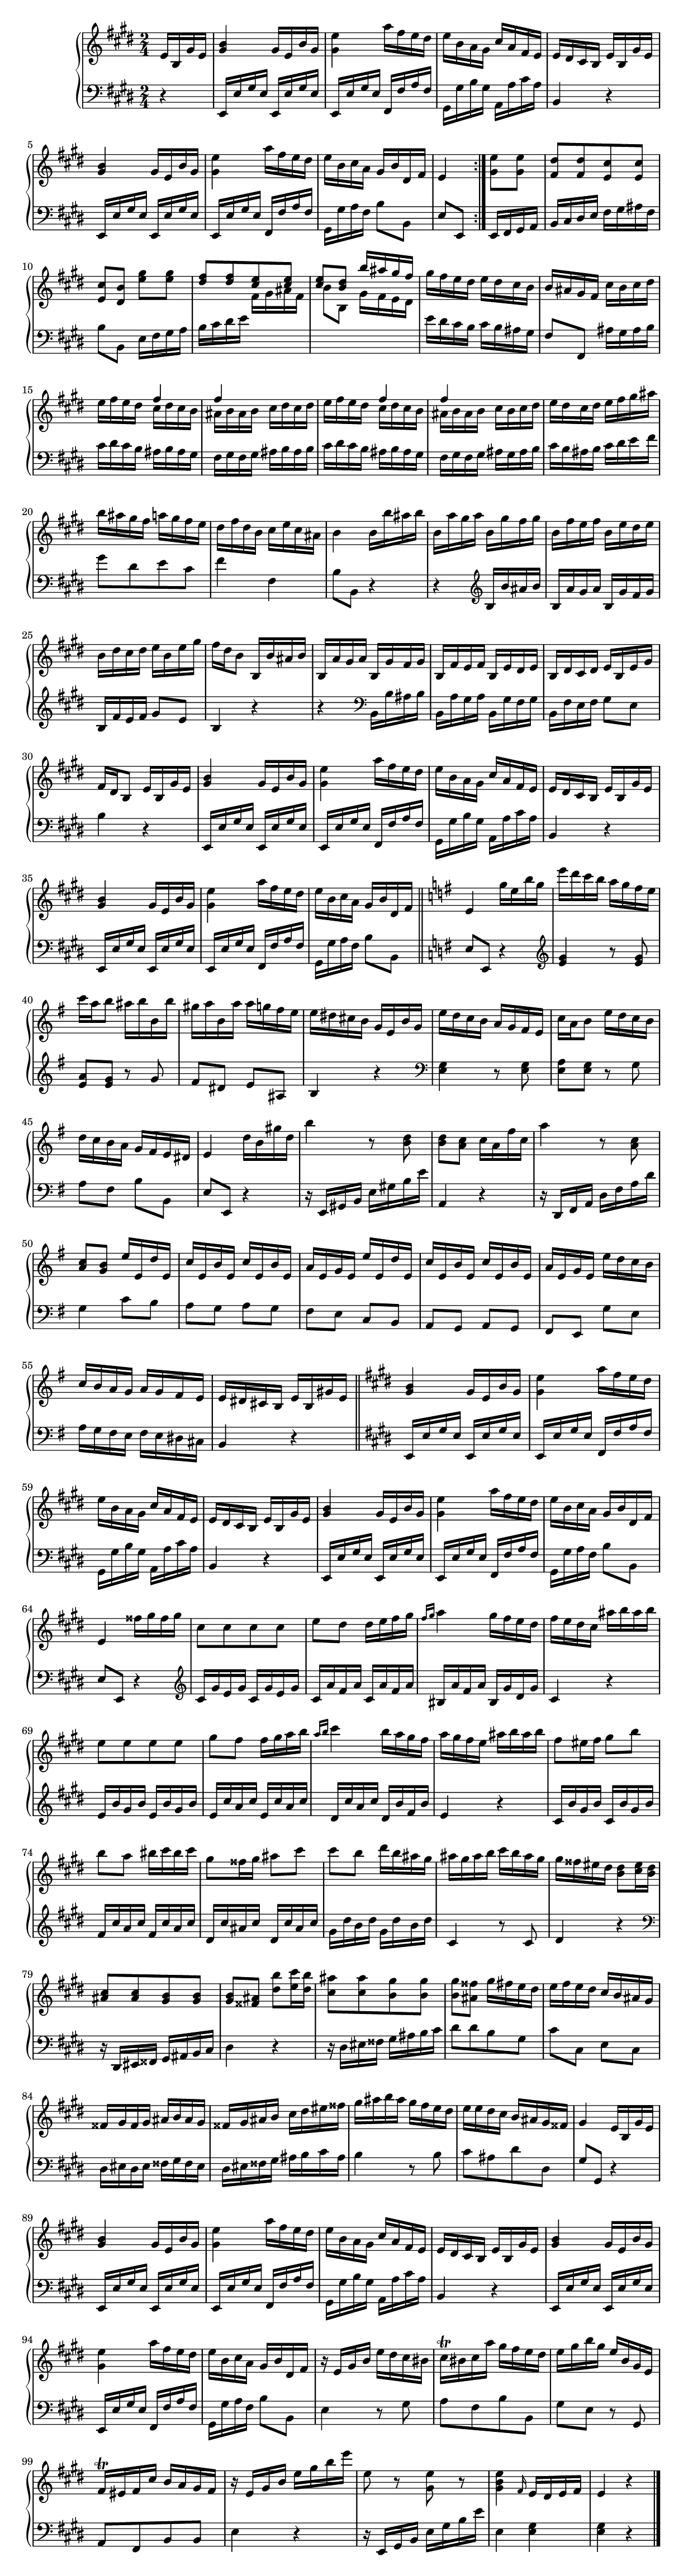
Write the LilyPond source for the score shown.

\version "2.24.0"
\include "../../stylesheets/annotation.ly"
\include "../../stylesheets/score.ly"
\include "../../stylesheets/typography.ly"

piece = "Prestissimo"

global = {
  \time 2/4
  \key e \major
}

upVoice = \new Voice {
  \relative e' {
    \repeat volta 2 {
      \clef "treble"
      \partial 16 * 4 e16 b gis' e |
      <b' gis>4 gis16 e b' gis |
      <e' gis,>4 a16 fis e dis |
      e16 b a gis cis a fis e |
      e16 dis cis b e b gis' e |
      <b' gis>4 gis16 e b' gis |
      <e' gis,>4 a16 fis e dis |
      e16 b cis a gis b dis, fis |
      e4
    }
    \partial 16 * 4 <e' gis,>8 <e gis,> |
    <dis fis,>8 [ <dis fis,> <cis e,> <cis e,> ] | \barNumberCheck #10
    <cis e,>8 <b dis,> <gis' e> <gis e> |
    \voiceOne { <fis dis>8 [ <fis dis> <e cis> <e cis> ] |
    <e cis>8 <dis b> b'16 ais gis fis } \oneVoice |
    gis16 fis e dis e dis cis b |
    b16 ais gis fis cis' b cis dis |
    e16 fis e dis << \voiceOne { fis4 } \new Voice { \voiceTwo cis16 dis cis b } >> \oneVoice |
    << \voiceOne { fis'4 } \new Voice { \voiceTwo ais,16 b ais b } >> \oneVoice cis16 dis cis dis |
    e16 fis e dis << \voiceOne { fis4 } \new Voice { \voiceTwo cis16 dis cis b } >> \oneVoice |
    << \voiceOne { fis'4 } \new Voice { \voiceTwo ais,16 b ais b } >> \oneVoice cis16 b cis dis |
    e16 dis cis dis e fis gis ais | \barNumberCheck #20
    b16 ais gis fis a gis fis e |
    dis16 fis dis b cis e cis ais |
    b4 b16 b' ais b |
    b,16 a' gis a b, gis' fis gis |
    b,16 fis' e fis b, e dis e |
    b16 dis cis dis e b e gis |
    fis16 dis b8 b,16 b' ais b |
    b,16 a' gis a b, gis' fis gis |
    b,16 fis' e fis b, e dis e |
    b16 dis cis dis e b e gis | \barNumberCheck #30
    fis16 dis b8 e16 b gis' e |
    <b' gis>4 gis16 e b' gis |
    <e' gis,>4 a16 fis e dis |
    e16 b a gis cis a fis e |
    e16 dis cis b e b gis' e |
    <b' gis>4 gis16 e b' gis |
    <e' gis,>4 a16 fis e dis |
    e16 b cis a gis b dis, fis \bar "||"
    \key e \minor e4 g'16 e b' g |
    e'16 d c b a g fis e | \barNumberCheck #40
    c'16 a b8 ais16 b b, b' |
    gis16 a b, a' a g fis e |
    e16 dis cis b g e b' g |
    e'16 d c b a g fis e |
    c'16 a b8 e16 d c b |
    d16 c b a g fis e dis |
    e4 d'16 b gis' d |
    b'4 r8 <d, b> |
    <d b>8 <c a> c16 a fis' c |
    a'4 r8 <c, a> | \barNumberCheck #50
    <c a>8 <b g> e16 e, d' e, |
    c'16 e, b' e, c' e, b' e, |
    a16 e g e e' e, d' e, |
    c'16 e, b' e, c' e, b' e, |
    a16 e g e e' d c b |
    c16 b a g a g fis e |
    e16 dis cis b e b gis' e \bar "||"
    \key e \major <b' gis>4 gis16 e b' gis |
    <e' gis,>4 a16 fis e dis |
    e16 b a gis cis a fis e | \barNumberCheck #60
    e16 dis cis b e b gis' e |
    <b' gis>4 gis16 e b' gis |
    <e' gis,>4 a16 fis e dis |
    e16 b cis a gis b dis, fis |
    e4 fisis'16 gis fisis gis |
    cis,8 [ cis cis cis ] |
    e8 dis dis16 e fis gis |
    \grace { fis16 gis } a4 gis16 fis e dis |
    fis16 e dis cis ais' b ais b |
    e,8 [ e e e ] | \barNumberCheck #70
    gis8 fis fis16 gis a b |
    \grace { a16 b } cis4 b16 a gis fis |
    a16 gis fis e ais b ais b |
    fis8 eis16 fis gis8 b |
    b8 a bis16 cis bis cis |
    gis8 fisis16 gis ais8 cis |
    cis8 b dis16 b ais gis |
    ais16 gis ais b cis b ais gis |
    gis16 fisis eis dis <dis b>8 <eis cis>16 <dis b> |
    <cis ais>8 [ <cis ais> <b gis> <b gis> ] | \barNumberCheck #80
    <b gis>8 <ais fisis> <b' dis,> <cis e,>16 <b dis,> |
    <ais cis,>8 [ <ais cis,> <gis b,> <gis b,> ] |
    <gis b,>8 <fisis ais,> gis16 \once \set Staff.extraNatural = ##f fis e dis |
    e16 fis e dis cis b ais gis |
    fisis16 gis fisis gis ais b ais gis |
    fisis16 gis ais b cis dis eis fisis |
    gis16 ais b ais gis fis e dis |
    e16 e dis cis b ais gis fisis |
    gis4 e16 b gis' e |
    <b' gis>4 gis16 e b' gis | \barNumberCheck #90
    <e' gis,>4 a16 fis e dis |
    e16 b a gis cis a fis e |
    e16 dis cis b e b gis' e |
    <b' gis>4 gis16 e b' gis |
    <e' gis,>4 a16 fis e dis |
    e16 b cis a gis b dis, fis |
    r16 e gis b e dis cis bis |
    cis16 \trill bis cis a' gis fis e dis |
    e16 gis b gis e b gis e |
    fis16 \trill eis fis cis' b a gis fis | \barNumberCheck #100
    r16 e gis b e gis b e |
    e,8 r <e gis,> r |
    <e b gis>4 \grace { fis,16 } e dis e fis |
    e4 r \bar "|."
  }
}

downVoice = \new Voice {
  \relative e, {
    \repeat volta 2 {
      \clef "bass" \time 2/4 \key e \major
      \partial 16 * 4 r4 |
      e16 e' gis e e, e' gis e |
      e,16 e' gis e fis, fis' a fis |
      gis,16 gis' b gis a, a' cis a |
      b,4 r |
      e,16 e' gis e e, e' gis e |
      e,16 e' gis e fis, fis' a fis |
      gis,16 gis' a fis b8 b, |
      e8 e,
    }
    \partial 16 * 4 e16 fis gis a |
    b16 cis dis e fis gis ais fis | \barNumberCheck #10
    b8 b, e16 fis gis a |
    b16 cis dis e \change Staff = "up" \voiceTwo { fis gis ais fis |
    b8 b, gis'16 fis e dis } \change Staff = "down" \oneVoice |
    e16 dis cis b cis b ais gis |
    fis8 fis, ais'16 gis ais b |
    cis16 dis cis b ais b ais gis |
    fis16 gis fis gis ais b ais b |
    cis16 dis cis b ais b ais gis |
    fis16 gis fis gis ais gis ais b |
    cis16 b ais b cis dis e fis | \barNumberCheck #20
    gis8 [ dis e cis ] |
    fis4 fis, |
    b8 b, r4 |
    r4 \clef "treble" b'16 b' ais b |
    b,16 a' gis a b, gis' fis gis |
    b,16 fis' e fis gis8 e |
    b4 r |
    r4 \clef "bass" b,16 b' ais b |
    b,16 a' gis a b, gis' fis gis |
    b,16 fis' e fis gis8 e | \barNumberCheck #30
    b'4 r |
    e,,16 e' gis e e, e' gis e |
    e,16 e' gis e fis, fis' a fis |
    gis,16 gis' b gis a, a' cis a |
    b,4 r |
    e,16 e' gis e e, e' gis e |
    e,16 e' gis e fis, fis' a fis |
    gis,16 gis' a fis b8 b, \bar "||"
    \key e \minor e8 e, r4 |
    \clef "treble" <g'' e>4 r8 <g e> | \barNumberCheck #40
    <a e>8 <g e> r g |
    fis8 dis e ais, |
    b4 r |
    \clef "bass" <g e>4 r8 <g e> |
    <a e>8 <g e> r g |
    a8 fis b b, |
    e8 e, r4 |
    r16 e gis b e gis b e |
    a,,4 r |
    r16 d, fis a d fis a d | \barNumberCheck #50
    g,4 c8 b |
    a8 g a g |
    fis8 e c b |
    a8 g a g |
    fis8 e g' e |
    a16 g fis e fis e dis cis |
    b4 r \bar "||"
    \key e \major e,16 e' gis e e, e' gis e |
    e,16 e' gis e fis, fis' a fis |
    gis,16 gis' b gis a, a' cis a | \barNumberCheck #60
    b,4 r |
    e,16 e' gis e e, e' gis e |
    e,16 e' gis e fis, fis' a fis |
    gis,16 gis' a fis b8 b, |
    e8 e, r4 |
    \clef "treble" cis''16 gis' e gis cis, gis' e gis |
    cis,16 a' fis a cis, a' fis a |
    bis,16 a' fis a bis, gis' dis gis |
    cis,4 r |
    e16 b' gis b e, b' gis b | \barNumberCheck #70
    e,16 cis' a cis e, cis' a cis |
    dis,16 cis' a cis dis, b' fis b |
    e,4 r |
    cis16 b' gis b cis, b' gis b |
    fis16 cis' a cis fis, cis' a cis |
    dis,16 cis' ais cis dis, cis' ais cis |
    gis16 dis' b dis gis, dis' b dis |
    cis,4 r8 cis |
    dis4 r |
    \clef "bass" r16 dis,, eis fisis gis ais b cis | \barNumberCheck #80
    dis4 r |
    r16 dis eis fisis gis ais b cis |
    dis8 [ dis b gis ] |
    cis8 cis, e cis |
    dis16 eis dis eis fisis gis fisis eis |
    dis16 eis fisis gis ais b cis ais |
    b4 r8 b |
    cis8 [ ais dis dis, ] |
    gis8 gis, r4 |
    e16 e' gis e e, e' gis e | \barNumberCheck #90
    e,16 e' gis e fis, fis' a fis |
    gis,16 gis' b gis a, a' cis a |
    b,4 r |
    e,16 e' gis e e, e' gis e |
    e,16 e' gis e fis, fis' a fis |
    gis,16 gis' a fis b8 b, |
    e4 r8 gis |
    a8 [ fis \once \omit Accidental bis \once \omit Accidental bis, ] |
    gis'8 e r gis, |
    a8 [ fis b b ] | \barNumberCheck #100
    e4 r |
    r16 e, gis b e gis b e |
    e,4 <gis e> |
    <gis e>4 r \bar "|."
  }
}

\score {
  \new PianoStaff <<
    \new Staff = "up" << \global \upVoice >>
    \new Staff = "down" << \global \downVoice >>
  >>
}
